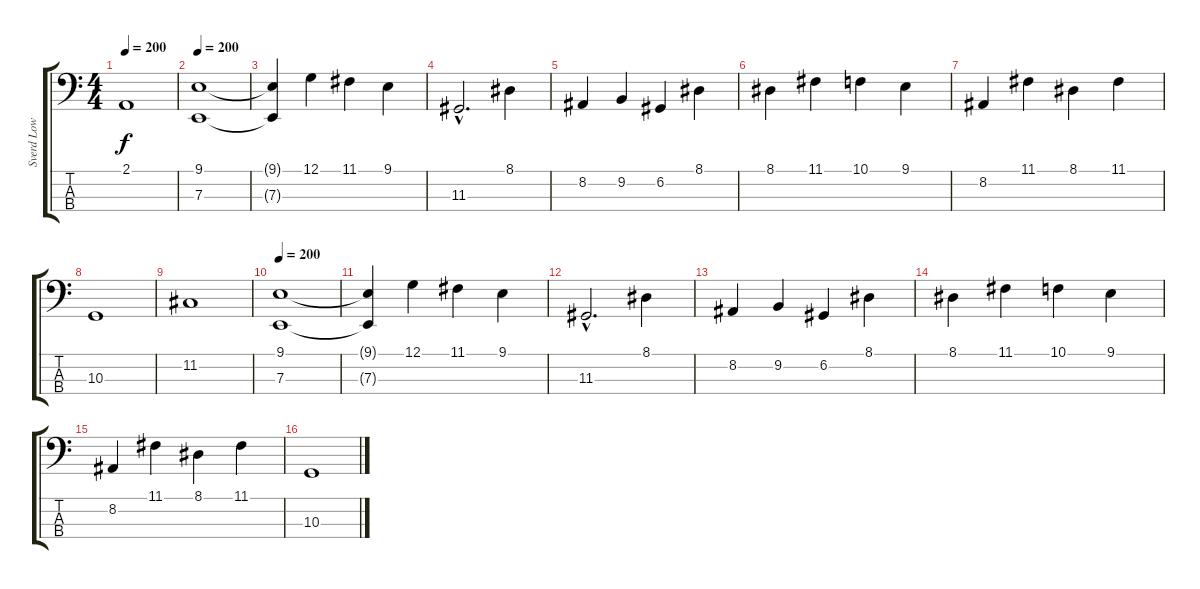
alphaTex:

\track ("Sverd Low Strings" "Sverd Low ") {instrument stringensemble1}
\staff {score tabs}
\tuning (G2 D2 A1 C1) {hide}
\ts (4 4)
\tempo 200
\clef f4
\ks c
2.1.1{dy f} |
\tempo 200
(9.1 7.3).1{volume 14} |
(9.1{t} 7.3{t}).4 12.1.4 11.1.4 9.1.4 |
11.3{hac}.2{d} 8.1.4 |
8.2.4 9.2.4 6.2.4 8.1.4 |
8.1.4 11.1.4 10.1.4 9.1.4 |
8.2.4 11.1.4 8.1.4 11.1.4 |
10.3.1 |
11.2.1 |
\tempo 200
(9.1 7.3).1 |
(9.1{t} 7.3{t}).4 12.1.4 11.1.4 9.1.4 |
11.3{hac}.2{d} 8.1.4 |
8.2.4 9.2.4 6.2.4 8.1.4 |
8.1.4 11.1.4 10.1.4 9.1.4 |
8.2.4 11.1.4 8.1.4 11.1.4 |
10.3.1
